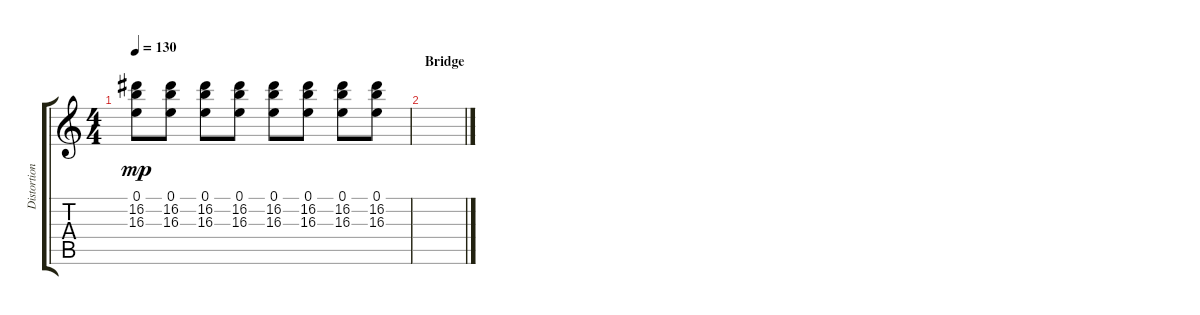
\track ("Distortion Guitar" "Distortion") {instrument distortionguitar}
\staff {score tabs}
\tuning (E4 B3 G3 D3 A2 E2) {hide}
\ts (4 4)
\tempo 130
\clef g2
\ks c
(0.1 16.2 16.3).8{dy mp} (0.1 16.2 16.3).8 (0.1 16.2 16.3).8 (0.1 16.2 16.3).8 (0.1 16.2 16.3).8 (0.1 16.2 16.3).8 (0.1 16.2 16.3).8 (0.1 16.2 16.3).8 |
\section ("" "Bridge")
